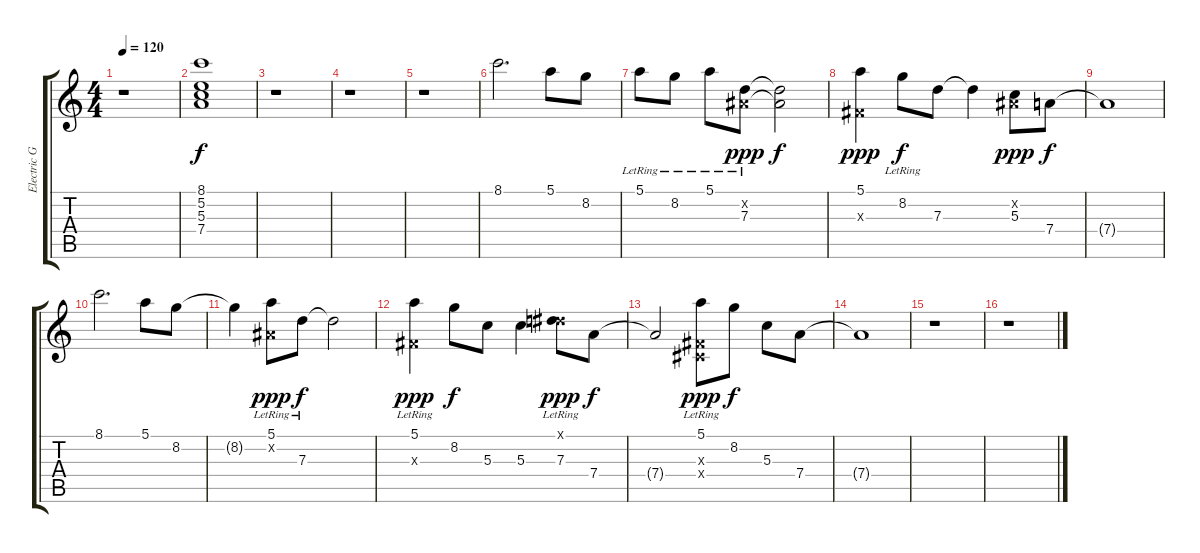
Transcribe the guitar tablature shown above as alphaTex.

\track ("Electric Guitar" "Electric G") {instrument overdrivenguitar}
\staff {score tabs}
\tuning (E4 B3 G3 D3 A2 E2) {hide}
\ts (4 4)
\tempo 120
\clef g2
\ks c
r.1{dy f} |
(8.1 5.2 5.3 7.4).1 |
r.1 |
r.1 |
r.1 |
8.1.2{d} 5.1.8 8.2.8 |
5.1{lr}.8 8.2{lr}.8 5.1{lr}.8 (-1.2{x} 7.3{lr}).8{dy ppp} (-1.2{t} 7.3{t}).2{dy f} |
(5.1 -1.3{x}).4{dy ppp} 8.2{lr}.8{dy f} 7.3.8 7.3{t}.4 (-1.2{x} 5.3).8{dy ppp} 7.4.8{dy f} |
7.4{t}.1 |
8.1.2{d} 5.1.8 8.2.8 |
8.2{t}.4 (5.1{lr} -1.2{x}).8{dy ppp} 7.3{lr}.8{dy f} 7.3{t}.2 |
(5.1{lr} -1.3{x}).4{dy ppp} 8.2.8{dy f} 5.3.8 5.3.4 (-1.1{x} 7.3{lr}).8{dy ppp} 7.4.8{dy f} |
7.4{t}.2 (5.1{lr} -1.3{x} -1.4{x}).8{dy ppp} 8.2.8{dy f} 5.3.8 7.4.8 |
7.4{t}.1 |
r.1 |
r.1
